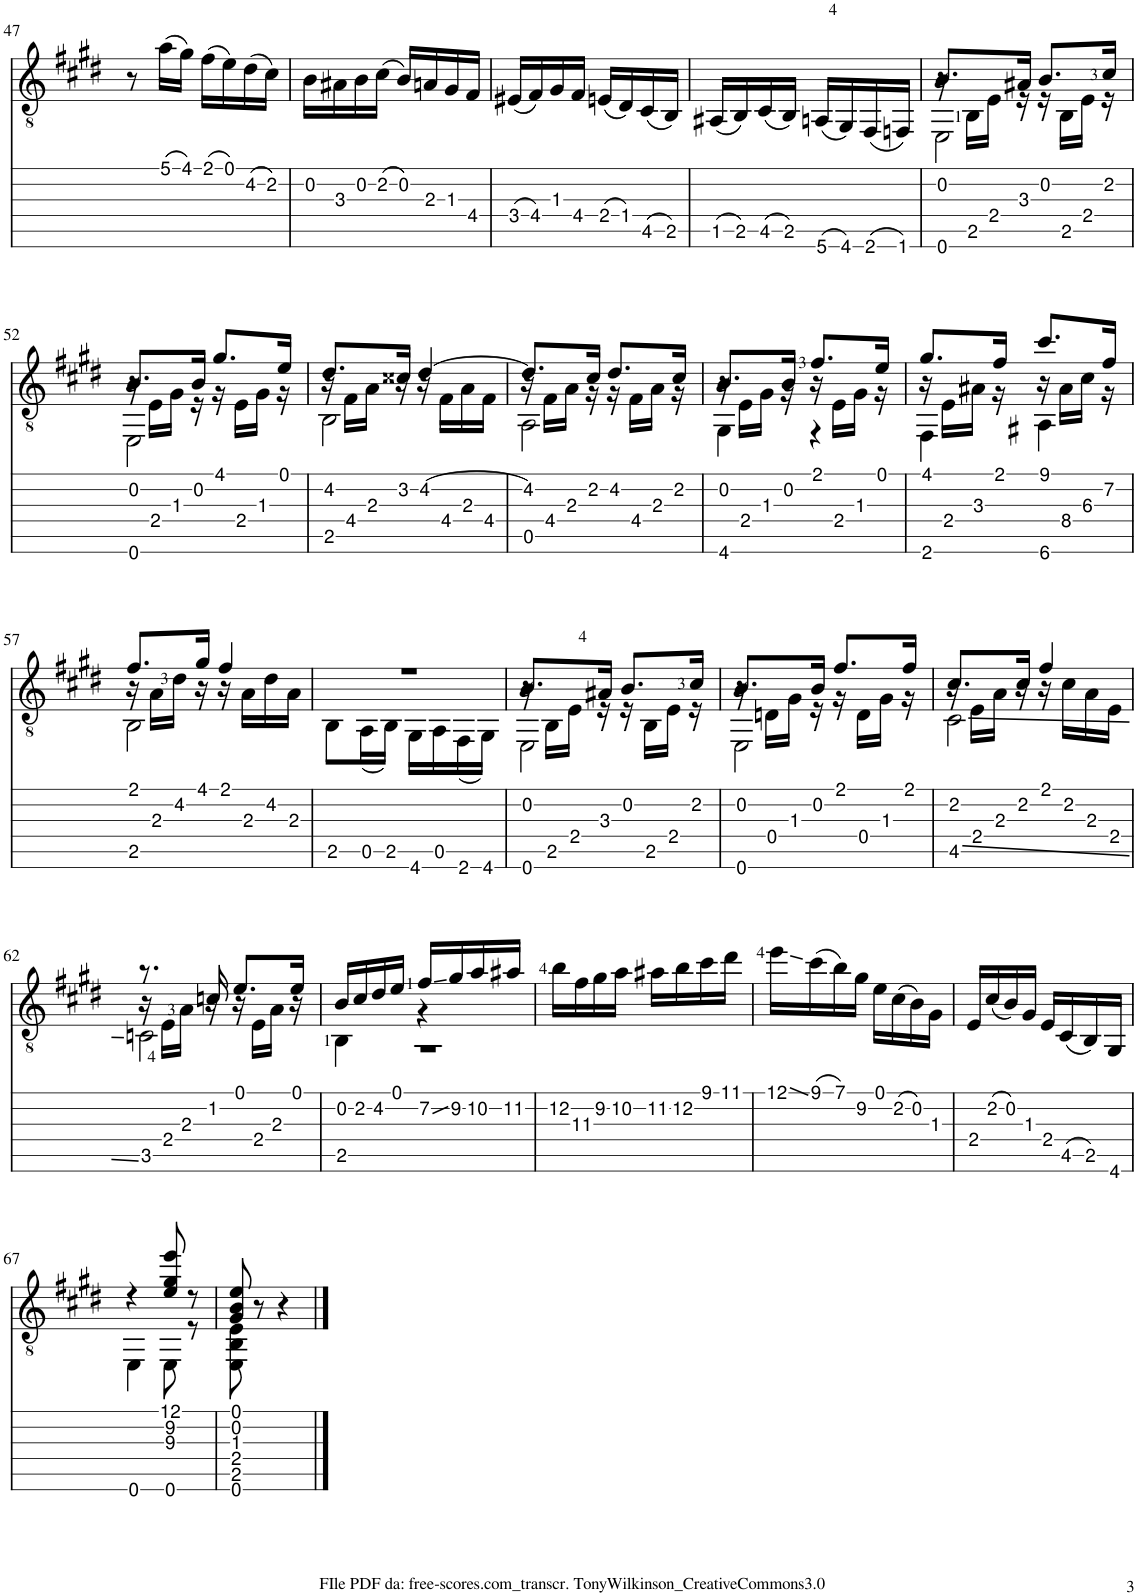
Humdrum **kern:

**kern	**kern
*part1	*part1
*staff2	*staff1
*I"Guitar	*
*I'Guit.	*
!!LO:PB:g=z
*	*clefGv2
*k[f#c#g#d#]	*k[f#c#g#d#]
*M2/4	*M2/4
=47	=47
8r	8r
16aLL	(16a\LL
16g#JJ	16g#\JJ)
16f#LL	(16f#\LL
16eJ	16e\)
16d#L	(16d#\
16c#JJ	16c#\JJ)
=48	=48
16BLL	16B\LL
16A#J	16A#X\
16BL	16B\
16c#JJ	(16c#\JJ
16BLL	16B/LL)
16AJ	16An/
16G#L	16G#/
16F#JJ	16F#/JJ
=49	=49
16E#LL	(16E#X/LL
16F#J	16F#/)
16G#L	16G#/
16F#JJ	16F#/JJ
16ELL	(16En/LL
16D#J	16D#/)
16C#L	(16C#/
16BBJJ	16BB/JJ)
=50	=50
16AA#LL	(16AA#X/LL
16BBJ	16BB/)
16C#L	(16C#/
16BBJJ	16BB/JJ)
16AALL	(16AAn/LL
16GG#J	16GG#/)
16FF#L	(16FF#/
16FFJJ	16FFn/JJ)
=51	=51
*^	*^
*	*^	*	*^
8.BL	16r	2EE	8.B/L	16r	2EE\
.	16BBLL	.	.	16BB\LL	.
.	16EJJ	.	.	16E\JJ	.
16A#XJk	16r	.	16A#X/Jk	16r	.
8.BL	16r	.	8.B/L	16r	.
.	16BBLL	.	.	16BB\LL	.
.	16EJJ	.	.	16E\JJ	.
16c#Jk	16r	.	16c#/Jk	16r	.
!!LO:LB:g=z	!!	!!
=52	=52	=52	=52	=52	=52
8.BL	16r	2EE	8.B/L	16r	2EE\
.	16ELL	.	.	16E\LL	.
.	16G#JJ	.	.	16G#\JJ	.
16BJk	16r	.	16B/Jk	16r	.
8.g#L	16r	.	8.g#/L	16r	.
.	16ELL	.	.	16E\LL	.
.	16G#JJ	.	.	16G#\JJ	.
16eJk	16r	.	16e/Jk	16r	.
=53	=53	=53	=53	=53	=53
8.d#L	16r	2BB	8.d#/L	16r	2BB\
.	16F#LL	.	.	16F#\LL	.
.	16AJJ	.	.	16A\JJ	.
16c##XJk	16r	.	16c##X/Jk	16r	.
[4d#	16r	.	[4d#/	16r	.
.	16F#LL	.	.	16F#\LL	.
.	16A	.	.	16A\	.
.	16F#JJ	.	.	16F#\JJ	.
=54	=54	=54	=54	=54	=54
8.d#L]	16r	2AA	8.d#/L]	16r	2AA\
.	16F#LL	.	.	16F#\LL	.
.	16AJJ	.	.	16A\JJ	.
16c#Jk	16r	.	16c#/Jk	16r	.
8.d#L	16r	.	8.d#/L	16r	.
.	16F#LL	.	.	16F#\LL	.
.	16AJJ	.	.	16A\JJ	.
16c#Jk	16r	.	16c#/Jk	16r	.
=55	=55	=55	=55	=55	=55
8.BL	16r	4GG#	8.B/L	16r	4GG#\
.	16ELL	.	.	16E\LL	.
.	16G#JJ	.	.	16G#\JJ	.
16BJk	16r	.	16B/Jk	16r	.
8.f#L	16r	4r	8.f#/L	16r	4r
.	16ELL	.	.	16E\LL	.
.	16G#JJ	.	.	16G#\JJ	.
16eJk	16r	.	16e/Jk	16r	.
=56	=56	=56	=56	=56	=56
8.g#L	16r	4FF#	8.g#/L	16r	4FF#\
.	16ELL	.	.	16E\LL	.
.	16A#XJJ	.	.	16A#X\JJ	.
16f#Jk	16r	.	16f#/Jk	16r	.
8.cc#L	16r	4AA#X	8.cc#/L	16r	4AA#X\
.	16A#LL	.	.	16A#\LL	.
.	16c#JJ	.	.	16c#\JJ	.
16f#Jk	16r	.	16f#/Jk	16r	.
!!LO:LB:g=z	!!	!!
=57	=57	=57	=57	=57	=57
8.f#L	16r	2BB	8.f#/L	16r	2BB\
.	16ALL	.	.	16A\LL	.
.	16d#JJ	.	.	16d#\JJ	.
16g#Jk	16r	.	16g#/Jk	16r	.
4f#	16r	.	4f#/	16r	.
.	16ALL	.	.	16A\LL	.
.	16d#	.	.	16d#\	.
.	16AJJ	.	.	16A\JJ	.
*	*v	*v	*	*	*
*	*	*	*v	*v
=58	=58	=58	=58
2r	8BBL	2r	8BB\L
.	16AAL	.	(16AA\L
.	16BBJJ	.	16BB\JJ)
.	16GG#LL	.	16GG#\LL
.	16AAJ	.	16AA\
.	16FF#L	.	(16FF#\
.	16GG#JJ	.	16GG#\JJ)
=59	=59	=59	=59
*	*^	*	*^
8.BL	16r	2EE	8.B/L	16r	2EE\
.	16BBLL	.	.	16BB\LL	.
.	16EJJ	.	.	16E\JJ	.
16A#XJk	16r	.	16A#X/Jk	16r	.
8.BL	16r	.	8.B/L	16r	.
.	16BBLL	.	.	16BB\LL	.
.	16EJJ	.	.	16E\JJ	.
16c#Jk	16r	.	16c#/Jk	16r	.
=60	=60	=60	=60	=60	=60
8.BL	16r	2EE	8.B/L	16r	2EE\
.	16DLL	.	.	16Dn\LL	.
.	16G#JJ	.	.	16G#\JJ	.
16BJk	16r	.	16B/Jk	16r	.
8.f#L	16r	.	8.f#/L	16r	.
.	16DLL	.	.	16D\LL	.
.	16G#JJ	.	.	16G#\JJ	.
16f#Jk	16r	.	16f#/Jk	16r	.
=61	=61	=61	=61	=61	=61
8.c#L	16r	2C#	8.c#/L	16r	2C#\
.	16ELL	.	.	16E\LL	.
.	16AJJ	.	.	16A\JJ	.
16c#Jk	16r	.	16c#/Jk	16r	.
4f#	16r	.	4f#/	16r	.
.	16c#LL	.	.	16c#\LL	.
.	16A	.	.	16A\	.
.	16EJJ	.	.	16E\JJ	.
!!LO:LB:g=z	!!	!!
=62	=62	=62	=62	=62	=62
8.r	16r	2C	8.r	16r	2Cn\
.	16ELL	.	.	16E\LL	.
.	16AJJ	.	.	16A\JJ	.
16c	16r	.	16cn/	16r	.
8.eL	16r	.	8.e/L	16r	.
.	16ELL	.	.	16E\LL	.
.	16AJJ	.	.	16A\JJ	.
16eJk	16r	.	16e/Jk	16r	.
=63	=63	=63	=63	=63	=63
16BLL	4BB	2r	16B/LL	4BB\	2r
16c#J	.	.	16c#/	.	.
16d#L	.	.	16d#/	.	.
16eJJ	.	.	16e/JJ	.	.
16f#LL	4r	.	16f#/LL	4r	.
16g#J	.	.	16g#/	.	.
16aL	.	.	16a/	.	.
16a#JJ	.	.	16a#X/JJ	.	.
*v	*v	*v	*	*	*
*	*v	*v	*v
=64	=64
16bLL	16b\LL
16f#J	16f#\
16g#L	16g#\
16aJJ	16a\JJ
16a#LL	16a#X\LL
16bJ	16b\
16cc#L	16cc#\
16dd#JJ	16dd#\JJ
=65	=65
16eeLL	16ee\LL
16cc#J	(16cc#\
16bL	16b\)
16g#JJ	16g#\JJ
16eLL	16e\LL
16c#J	(16c#\
16BL	16B\)
16G#JJ	16G#\JJ
=66	=66
16ELL	16E/LL
16c#J	(16c#/
16BL	16B/)
16G#JJ	16G#/JJ
16ELL	16E/LL
16C#J	(16C#/
16BBL	16BB/)
16GG#JJ	16GG#/JJ
!!LO:LB:g=z
=67	=67
*^	*^
4r	4EE	4r	4EE\
8e 8g# 8ee	8EE	8e/ 8g#/ 8ee/	8EE\
8r	8r	8r	8r
=68	=68	=68	=68
8G# 8B 8e	8EE 8BB 8E	8G#/ 8B/ 8e/	8EE\ 8BB\ 8E\
8r	4.ryy	8r	4.ryy
4r	.	4r	.
*v	*v	*	*
*	*v	*v
==	==
*-	*-
